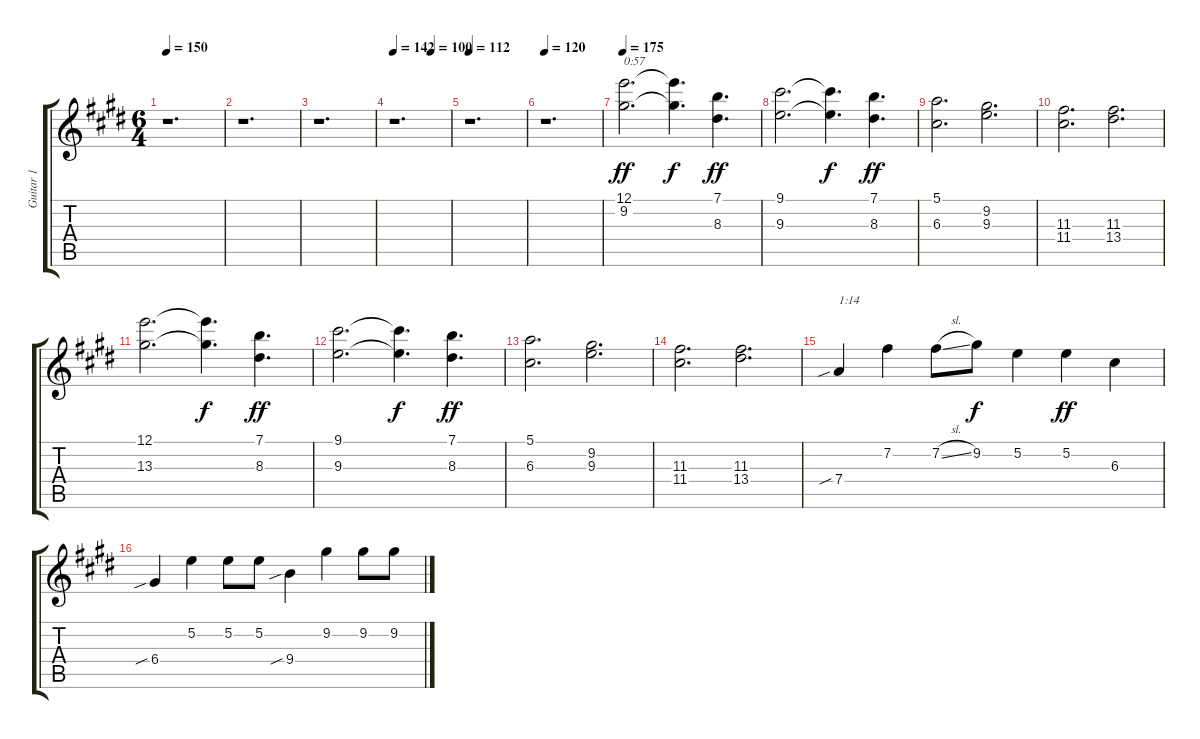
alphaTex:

\track ("Guitar 1" "Guitar 1") {instrument acousticguitarnylon}
\staff {score tabs}
\tuning (E4 B3 G3 D3 A2 E2) {hide}
\ts (6 4)
\tempo 150
\clef g2
\ks e
r.1{d dy ff} |
r.1{d} |
r.1{d} |
\tempo 142
\tempo (100 0.6666666666666666)
r.1{d} |
\tempo 112
r.1{d} |
\tempo 120
r.1{d} |
\tempo 175
(12.1 9.2).2{d txt "0:57"} (12.1{t} 9.2{t}).4{d dy f} (7.1 8.3).4{d dy ff} |
(9.1 9.3).2{d} (9.1{t} 9.3{t}).4{d dy f} (7.1 8.3).4{d dy ff} |
(5.1 6.3).2{d} (9.2 9.3).2{d} |
(11.3 11.4).2{d} (11.3 13.4).2{d} |
(12.1 13.3).2{d} (12.1{t} 13.3{t}).4{d dy f} (7.1 8.3).4{d dy ff} |
(9.1 9.3).2{d} (9.1{t} 9.3{t}).4{d dy f} (7.1 8.3).4{d dy ff} |
(5.1 6.3).2{d} (9.2 9.3).2{d} |
(11.3 11.4).2{d} (11.3 13.4).2{d} |
7.4{sib}.4{txt "1:14" instrument electricguitarclean} 7.2.4 7.2{sl}.8 9.2.8{dy f} 5.2.4 5.2.4{dy ff} 6.3.4 |
6.4{sib}.4 5.2.4 5.2.8 5.2.8 9.4{sib}.4 9.2.4 9.2.8 9.2.8
